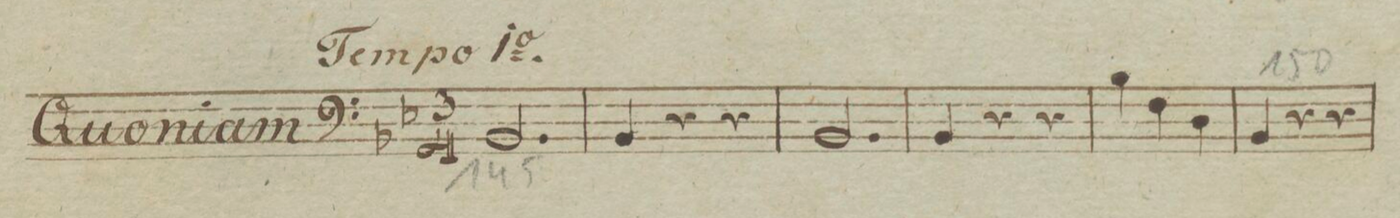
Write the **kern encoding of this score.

**kern	**dynam
*I"Fagotto Secondo.	*
*clefF4	*
*k[b-e-]	*
*met(c)	*
*M3/4	*
2.BB-/	.
=146	=146
4BB-/	.
4r	.
4r	.
=147	=147
2.BB-/	.
=148	=148
4BB-/	.
4r	.
4r	.
=149	=149
4B-\	.
4F\	.
4D\	.
=150	=150
4BB-/	.
4r	.
4r	.
=151	=151
*-	*-
